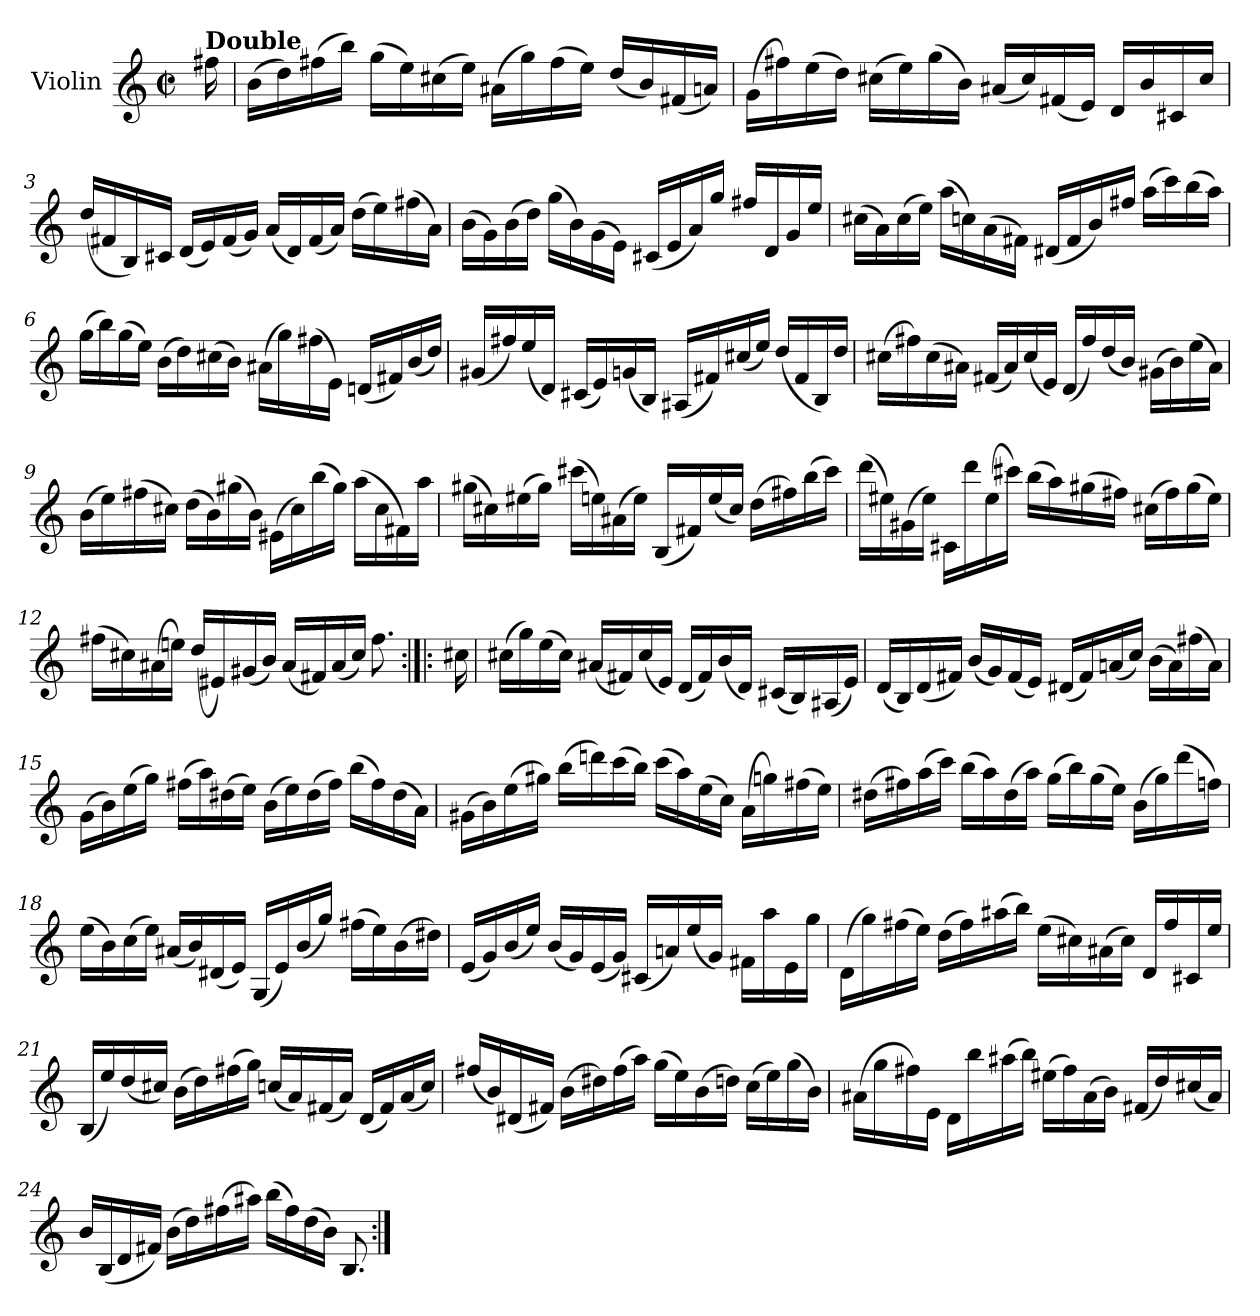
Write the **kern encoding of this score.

**kern
*part1
*staff1
*I"Violin
*I'Vln.
*clefG2
*k[]
*M2/2
*met(c|)
=
!LO:TX:a:B:t=Double
16ff#X\
=1
(>16b\LL
16dd\)
(>16ff#X\
16bb\JJ)
(>16gg\LL
16ee\)
(>16cc#X\
16ee\JJ)
(>16a#X\LL
16gg\)
(>16ff#\
16ee\JJ)
(<16dd/LL
16b/)
(<16f#X/
16an/JJ)
=2
(>16g\LL
16ff#X\)
(>16ee\
16dd\JJ)
(>16cc#X\LL
16ee\)
(>16gg\
16b\JJ)
(<16a#X/LL
16cc#/)
(<16f#X/
16e/JJ)
16d/LL
16b/
16c#X/
16cc#/JJ
=3
(<16dd/LL
16f#X/
16B/)
16c#X/JJ
(<16d/LL
16e/)
(<16f#/
16g/JJ)
(<16a/LL
16d/)
(<16f#/
16a/JJ)
(>16dd\LL
16ee\)
(>16ff#X\
16a\JJ)
=4
(>16b\LL
16g\)
(>16b\
16dd\JJ)
(>16gg\LL
16b\)
(>16g\
16e\JJ)
(<16c#X/LL
16e/
16a/)
16gg/JJ
16ff#X/LL
16d/
16g/
16ee/JJ
=5
(>16cc#X\LL
16a\)
(>16cc#\
16ee\JJ)
(>16aa\LL
16ccn\)
(>16a\
16f#X\JJ)
(<16d#X/LL
16f#/
16b/)
16ff#X/JJ
(>16aa\LL
16ccc\)
(>16bb\
16aa\JJ)
=6
(>16gg\LL
16bb\)
(>16gg\
16ee\JJ)
(>16b\LL
16dd\)
(>16cc#X\
16b\JJ)
(>16a#X\LL
16gg\)
(>16ff#X\
16e\JJ)
(<16dn/LL
16f#X/)
(<16b/
16dd/JJ)
=7
(<16g#X/LL
16ff#X/)
(<16ee/
16d/JJ)
(<16c#X/LL
16e/)
(<16gn/
16B/JJ)
(<16A#X/LL
16f#X/)
(<16cc#X/
16ee/JJ)
(<16dd/LL
16f#/
16B/)
16dd/JJ
=8
(>16cc#X\LL
16ff#X\)
(>16cc#\
16a#X\JJ)
(<16f#X/LL
16a#/)
(<16cc#/
16e/JJ)
(<16d/LL
16ff#/)
(<16dd/
16b/JJ)
(>16g#X\LL
16b\)
(>16ee\
16a#\JJ)
=9
(>16b\LL
16ee\)
(>16ff#X\
16cc#X\JJ)
(>16dd\LL
16b\)
(>16gg#X\
16b\JJ)
(>16e#X\LL
16cc#\)
(>16bb\
16gg#\JJ)
(>16aa\LL
16cc#\
16f#X\)
16aa\JJ
=10
(>16gg#X\LL
16cc#X\)
(>16ee#X\
16gg#\JJ)
(>16ccc#X\LL
16een\)
(>16a#X\
16ee\JJ)
(<16B/LL
16f#X/)
(<16ee/
16cc#/JJ)
(>16dd\LL
16ff#X\)
(>16bb\
16ccc#\JJ)
=11
(>16ddd\LL
16ee#X\)
(>16g#X\
16ee#\JJ)
16c#X\LL
16ddd\
(>16ee#\
16ccc#X\JJ)
(>16bb\LL
16aa\)
(>16gg#X\
16ff#X\JJ)
(>16cc#X\LL
16ff#\)
(>16gg#\
16ee#\JJ)
=12
(>16ff#X\LL
16cc#X\)
(>16a#X\
16een\JJ)
(<16dd/LL
16e#X/)
(<16g#X/
16b/JJ)
(<16a#/LL
16f#X/)
(<16a#/
16cc#/JJ)
8.ff#\
=12X1:|!|:
16cc#X\
=13
(>16cc#X\LL
16gg\)
(>16ee\
16cc#\JJ)
(<16a#X/LL
16f#X/)
(<16cc#/
16e/JJ)
(<16d/LL
16f#/)
(<16b/
16d/JJ)
(<16c#X/LL
16B/)
(<16A#X/
16e/JJ)
=14
(<16d/LL
16B/)
(<16d/
16f#X/JJ)
(<16b/LL
16g/)
(<16f#/
16e/JJ)
(<16d#X/LL
16f#/)
(<16an/
16cc/JJ)
(>16b\LL
16a\)
(>16ff#X\
16a\JJ)
=15
(>16g\LL
16b\)
(>16ee\
16gg\JJ)
(>16ff#X\LL
16aa\)
(>16dd#X\
16ee\JJ)
(>16b\LL
16ee\)
(>16dd#\
16ff#\JJ)
(>16bb\LL
16ff#\)
(>16dd#\
16a\JJ)
=16
(>16g#X\LL
16b\)
(>16ee\
16gg#X\JJ)
(>16bb\LL
16dddn\)
(>16ccc\
16bb\JJ)
(>16ccc\LL
16aa\)
(>16ee\
16cc\JJ)
(>16a\LL
16ggn\)
(>16ff#X\
16ee\JJ)
=17
(>16dd#X\LL
16ff#X\)
(>16aa\
16ccc\JJ)
(>16bb\LL
16aa\)
(>16dd#\
16aa\JJ)
(>16gg\LL
16bb\)
(>16gg\
16ee\JJ)
(>16b\LL
16gg\)
(>16ddd\
16ffn\JJ)
=18
(>16ee\LL
16b\)
(>16cc\
16ee\JJ)
(<16a#X/LL
16b/)
(<16d#X/
16e/JJ)
(<16G/LL
16e/)
(<16b/
16gg/JJ)
(>16ff#X\LL
16ee\)
(>16b\
16dd#X\JJ)
=19
(<16e/LL
16g/)
(<16b/
16ee/JJ)
(<16b/LL
16g/)
(<16e/
16g/JJ)
(<16c#X/LL
16an/)
(<16ee/
16g/JJ)
16f#X\LL
16aa\
16e\
16gg\JJ
=20
(>16d\LL
16gg\)
(>16ff#X\
16ee\JJ)
(>16dd\LL
16ff#\)
(>16aa#X\
16bb\JJ)
(>16ee\LL
16cc#X\)
(>16a#X\
16cc#\JJ)
16d/LL
16ff#/
16c#X/
16ee/JJ
=21
(<16B/LL
16ee/)
(<16dd/
16cc#X/JJ)
(>16b\LL
16dd\)
(>16ff#X\
16gg\JJ)
(<16ccn/LL
16a/)
(<16f#X/
16a/JJ)
(<16d/LL
16f#/)
(<16a/
16cc/JJ)
=22
(<16ff#X/LL
16b/)
(<16d#X/
16f#X/JJ)
(>16b\LL
16dd#X\)
(>16ff#\
16aa\JJ)
(>16gg\LL
16ee\)
(>16b\
16ddn\JJ)
(>16cc\LL
16ee\)
(>16gg\
16b\JJ)
=23
(>16a#X\LL
16gg\
16ff#X\)
16e\JJ
16d\LL
16bb\
(>16aa#X\
16bb\JJ)
(>16ee#X\LL
16ff#\)
(>16a#\
16b\JJ)
(<16f#X/LL
16dd/)
(<16cc#X/
16a#/JJ)
=24
16b/LL
(<16B/
16d/
16f#X/JJ)
(>16b\LL
16dd\)
(>16ff#X\
16aa#X\JJ)
(>16bb\LL
16ff#\)
(>16dd\
16b\JJ)
8.B/
=:|!
*-
